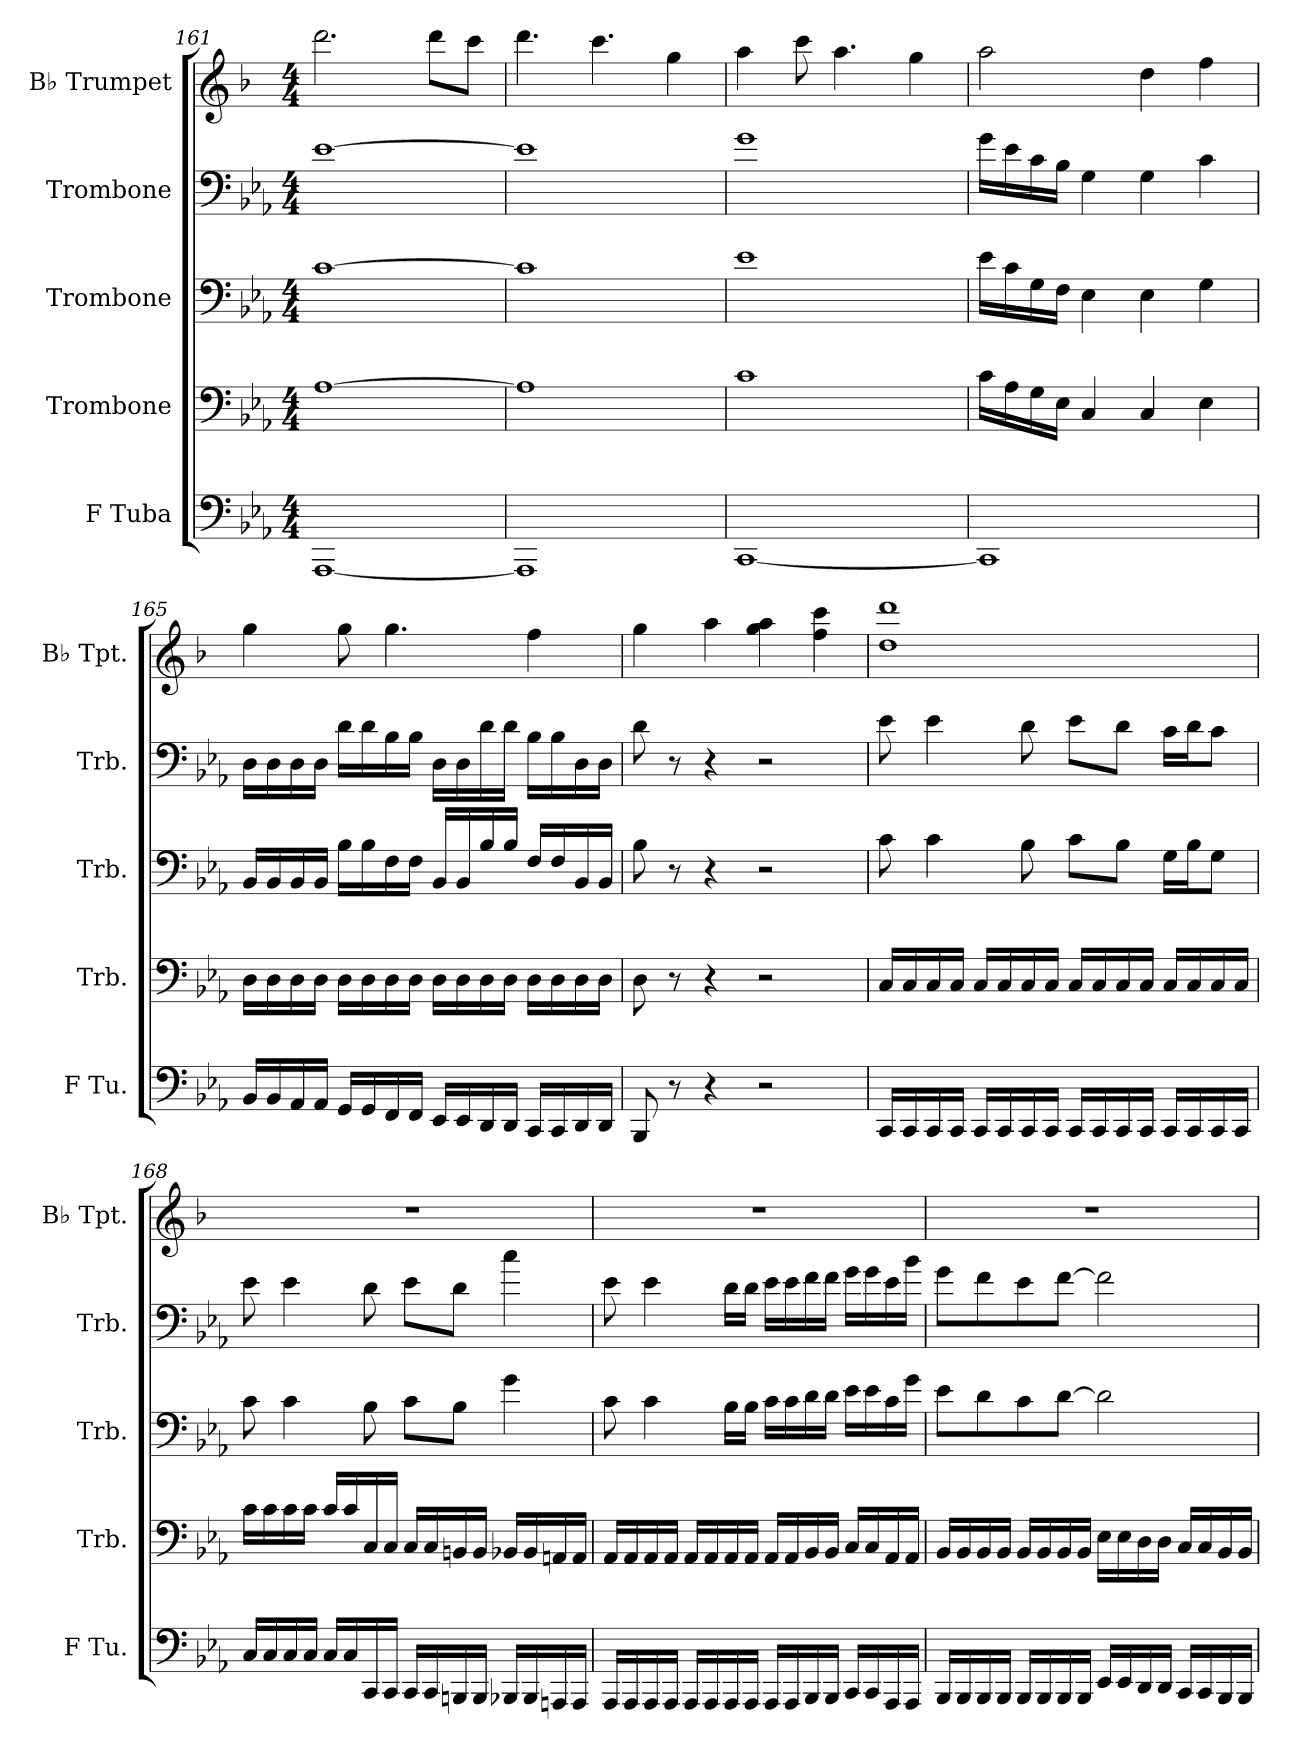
**kern	**kern	**kern	**kern	**kern
*part5	*part4	*part3	*part2	*part1
*staff5	*staff4	*staff3	*staff2	*staff1
*I"F Tuba	*I"Trombone	*I"Trombone	*I"Trombone	*I"B♭ Trumpet
*I'F Tu.	*I'Trb.	*I'Trb.	*I'Trb.	*I'B♭ Tpt.
*clefF4	*clefF4	*clefF4	*clefF4	*clefG2
*	*	*	*	*ITrd1c2
*k[b-e-a-]	*k[b-e-a-]	*k[b-e-a-]	*k[b-e-a-]	*k[b-e-a-]
*E-:	*E-:	*E-:	*E-:	*E-:
*M4/4	*M4/4	*M4/4	*M4/4	*M4/4
=161	=161	=161	=161	=161
[1AAA-	[1A-	[1c	[1e-	2.ccc\
.	.	.	.	8ccc\L
.	.	.	.	8bb-\J
=162	=162	=162	=162	=162
1AAA-]	1A-]	1c]	1e-]	4.ccc\
.	.	.	.	4.bb-\
.	.	.	.	4ff\
=163	=163	=163	=163	=163
[1CC	1c	1e-	1g	4gg\
.	.	.	.	8bb-\
.	.	.	.	4.gg\
.	.	.	.	4ff\
=164	=164	=164	=164	=164
1CC]	16c\LL	16e-\LL	16g\LL	2gg\
.	16A-\	16c\	16e-\	.
.	16G\	16G\	16c\	.
.	16E-\JJ	16F\JJ	16B-\JJ	.
.	4C/	4E-\	4G\	.
.	4C/	4E-\	4G\	4cc\
.	4E-\	4G\	4c\	4ee-\
=165	=165	=165	=165	=165
16BB-/LL	16D\LL	16BB-/LL	16D\LL	4ff\
16BB-/	16D\	16BB-/	16D\	.
16AA-/	16D\	16BB-/	16D\	.
16AA-/JJ	16D\JJ	16BB-/JJ	16D\JJ	.
16GG/LL	16D\LL	16B-\LL	16d\LL	8ff\
16GG/	16D\	16B-\	16d\	.
16FF/	16D\	16F\	16B-\	4.ff\
16FF/JJ	16D\JJ	16F\JJ	16B-\JJ	.
16EE-/LL	16D\LL	16BB-/LL	16D\LL	.
16EE-/	16D\	16BB-/	16D\	.
16DD/	16D\	16B-/	16d\	.
16DD/JJ	16D\JJ	16B-/JJ	16d\JJ	.
16CC/LL	16D\LL	16F/LL	16B-\LL	4ee-\
16CC/	16D\	16F/	16B-\	.
16DD/	16D\	16BB-/	16D\	.
16DD/JJ	16D\JJ	16BB-/JJ	16D\JJ	.
!!LO:PB:g=z
=166	=166	=166	=166	=166
8BBB-/	8D\	8B-\	8d\	4ff\
8r	8r	8r	8r	.
4r	4r	4r	4r	4gg\
2r	2r	2r	2r	4ff\ 4gg\
.	.	.	.	4ee-\ 4bb-\
=167	=167	=167	=167	=167
16CC/LL	16C/LL	8c\	8e-\	1cc 1ccc
16CC/	16C/	.	.	.
16CC/	16C/	4c\	4e-\	.
16CC/JJ	16C/JJ	.	.	.
16CC/LL	16C/LL	.	.	.
16CC/	16C/	.	.	.
16CC/	16C/	8B-\	8d\	.
16CC/JJ	16C/JJ	.	.	.
16CC/LL	16C/LL	8c\L	8e-\L	.
16CC/	16C/	.	.	.
16CC/	16C/	8B-\J	8d\J	.
16CC/JJ	16C/JJ	.	.	.
16CC/LL	16C/LL	16G\LL	16c\LL	.
16CC/	16C/	16B-\J	16d\J	.
16CC/	16C/	8G\J	8c\J	.
16CC/JJ	16C/JJ	.	.	.
!!LO:PB:g=z
=168	=168	=168	=168	=168
16C/LL	16c\LL	8c\	8e-\	1r
16C/	16c\	.	.	.
16C/	16c\	4c\	4e-\	.
16C/JJ	16c\JJ	.	.	.
16C/LL	16c/LL	.	.	.
16C/	16c/	.	.	.
16CC/	16C/	8B-\	8d\	.
16CC/JJ	16C/JJ	.	.	.
16CC/LL	16C/LL	8c\L	8e-\L	.
16CC/	16C/	.	.	.
16BBBn/	16BBn/	8B-\J	8d\J	.
16BBB/JJ	16BB/JJ	.	.	.
16BBB-X/LL	16BB-X/LL	4g\	4cc\	.
16BBB-/	16BB-/	.	.	.
16AAAn/	16AAn/	.	.	.
16AAA/JJ	16AA/JJ	.	.	.
!!LO:PB:g=z
=169	=169	=169	=169	=169
16AAA-/LL	16AA-/LL	8c\	8e-\	1r
16AAA-/	16AA-/	.	.	.
16AAA-/	16AA-/	4c\	4e-\	.
16AAA-/JJ	16AA-/JJ	.	.	.
16AAA-/LL	16AA-/LL	.	.	.
16AAA-/	16AA-/	.	.	.
16AAA-/	16AA-/	16B-\LL	16d\LL	.
16AAA-/JJ	16AA-/JJ	16B-\JJ	16d\JJ	.
16AAA-/LL	16AA-/LL	16c\LL	16e-\LL	.
16AAA-/	16AA-/	16c\	16e-\	.
16BBB-/	16BB-/	16d\	16f\	.
16BBB-/JJ	16BB-/JJ	16d\JJ	16f\JJ	.
16CC/LL	16C/LL	16e-\LL	16g\LL	.
16CC/	16C/	16e-\	16g\	.
16AAA-/	16AA-/	16c\	16e-\	.
16AAA-/JJ	16AA-/JJ	16g\JJ	16b-\JJ	.
!!LO:PB:g=z
=170	=170	=170	=170	=170
16BBB-/LL	16BB-/LL	8e-\L	8g\L	1r
16BBB-/	16BB-/	.	.	.
16BBB-/	16BB-/	8d\	8f\	.
16BBB-/JJ	16BB-/JJ	.	.	.
16BBB-/LL	16BB-/LL	8c\	8e-\	.
16BBB-/	16BB-/	.	.	.
16BBB-/	16BB-/	[8d\J	[8f\J	.
16BBB-/JJ	16BB-/JJ	.	.	.
16EE-/LL	16E-\LL	2d\]	2f\]	.
16EE-/	16E-\	.	.	.
16DD/	16D\	.	.	.
16DD/JJ	16D\JJ	.	.	.
16CC/LL	16C/LL	.	.	.
16CC/	16C/	.	.	.
16BBB-/	16BB-/	.	.	.
16BBB-/JJ	16BB-/JJ	.	.	.
=	=	=	=	=
*-	*-	*-	*-	*-
